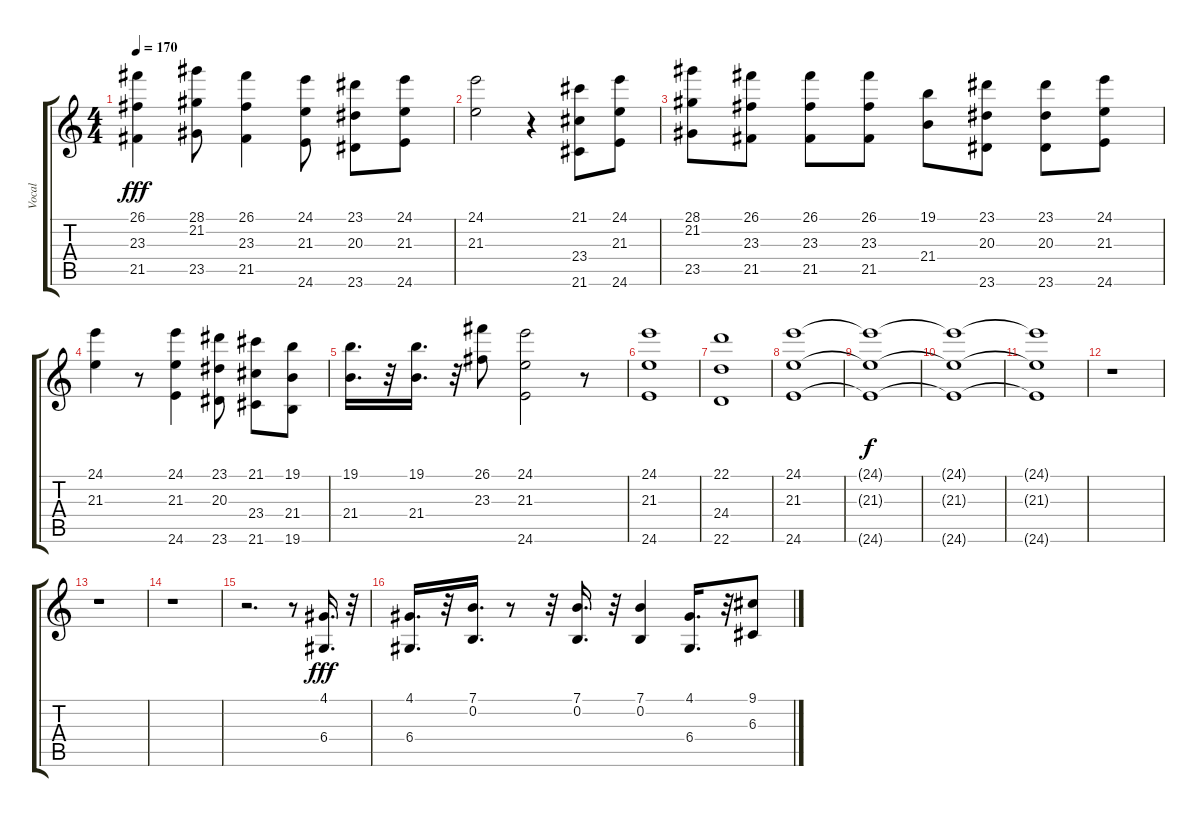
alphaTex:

\track ("Vocal" "Vocal") {instrument voiceoohs}
\staff {score tabs}
\tuning (E4 B3 G3 D3 A2 E2) {hide}
\ts (4 4)
\tempo 170
\clef g2
\ks c
(26.1 23.3 21.5).4{dy fff} (28.1 21.2 23.5).8 (26.1 23.3 21.5).4 (24.1 21.3 24.6).8 (23.1 20.3 23.6).8 (24.1 21.3 24.6).8 |
(24.1 21.3).2 r.4 (21.1 23.4 21.6).8 (24.1 21.3 24.6).8 |
(28.1 21.2 23.5).8 (26.1 23.3 21.5).8 (26.1 23.3 21.5).8 (26.1 23.3 21.5).8 (19.1 21.4).8 (23.1 20.3 23.6).8 (23.1 20.3 23.6).8 (24.1 21.3 24.6).8 |
(24.1 21.3).4 r.8 (24.1 21.3 24.6).4 (23.1 20.3 23.6).8 (21.1 23.4 21.6).8 (19.1 21.4 19.6).8 |
(19.1 21.4).16{d} r.32 (19.1 21.4).16{d} r.32 (26.1 23.3).8 (24.1 21.3 24.6).2 r.8 |
(24.1 21.3 24.6).1 |
(22.1 24.4 22.6).1 |
(24.1 21.3 24.6).1 |
(24.1{t} 21.3{t} 24.6{t}).1{dy f} |
(24.1{t} 21.3{t} 24.6{t}).1 |
(24.1{t} 21.3{t} 24.6{t}).1 |
r.1 |
r.1 |
r.1 |
r.2{d} r.8 (4.1 6.4).16{d dy fff} r.32 |
(4.1 6.4).16{d} r.32 (7.1 0.2).16{d} r.8 r.32 (7.1 0.2).16{d} r.32 (7.1 0.2).4 (4.1 6.4).16{d} r.32 (9.1 6.3).8
